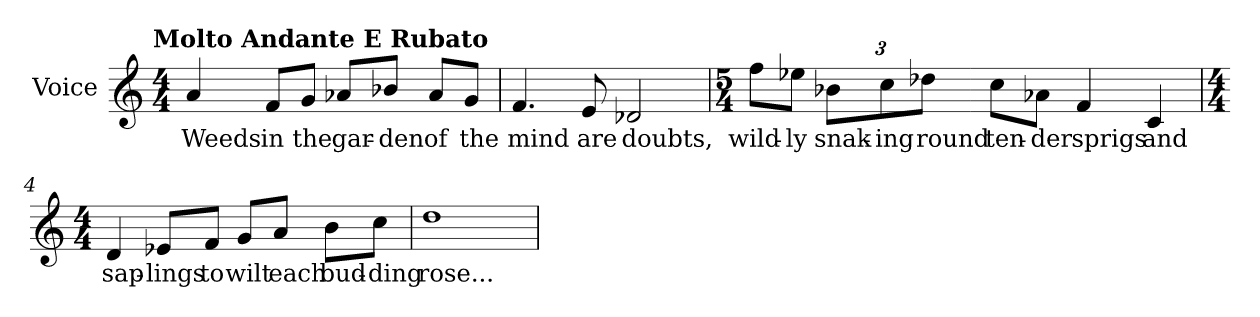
**kern	**text
*part1	*part1
*staff1	*staff1
*I"Voice	*
*I'Vo.	*
*clefG2	*
*k[]	*
!!LO:TX:omd:t=Molto Andante E Rubato
*M4/4	*
*MM120	*
=1	=1
4a/	Weeds
8f/L	in
8g/J	the
8a-X/L	gar-
8b-X/J	-den
8a-/L	of
8g/J	the
=2	=2
4.f/	mind
8e/	are
2d-X/	doubts,
!!LO:LB:g=z
=3	=3
*M5/4	*
8ff\L	wild-
8ee-X\J	-ly
*Xbrackettup	*
12b-X\L	snak-
12cc\	-ing
12dd-X\J	round
8cc\L	ten-
8a-X\J	-der
4f/	sprigs
4c/	and
=4	=4
*M4/4	*
4d/	sap-
8e-X/L	-lings
8f/J	to
8g/L	wilt
8a/J	each
8b\L	bud-
8cc\J	-ding
=5	=5
1dd	rose...
=	=
*-	*-
